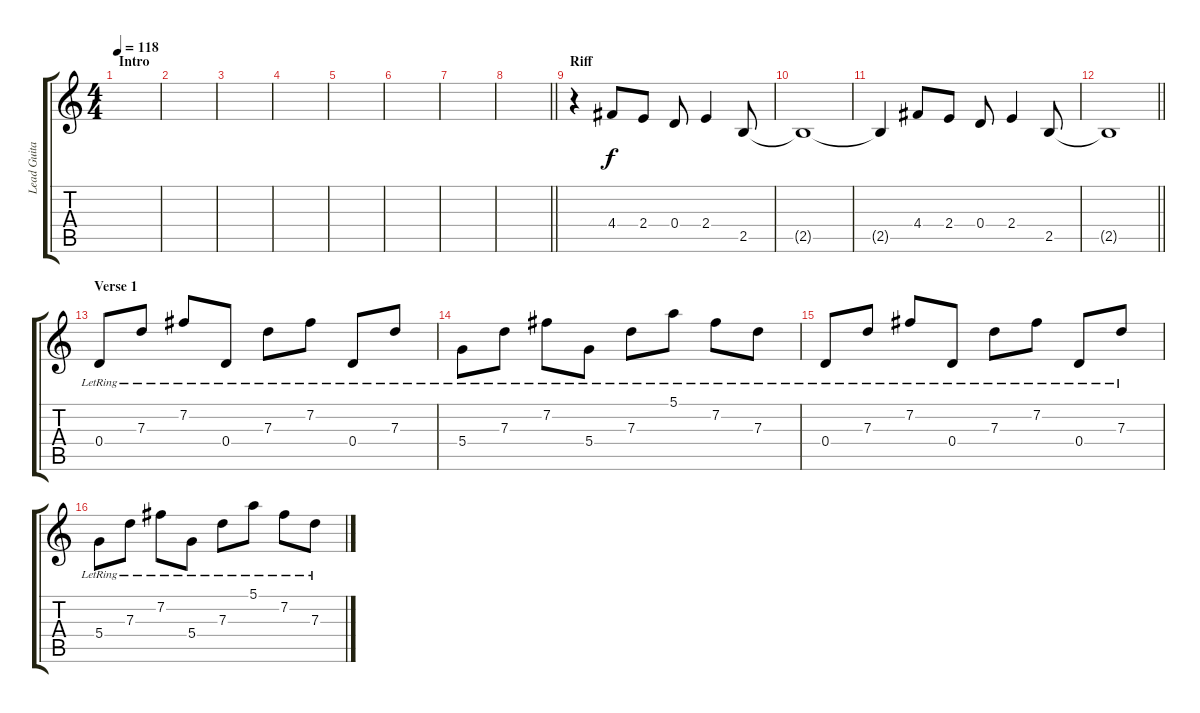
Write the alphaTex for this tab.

\track ("Lead Guitar" "Lead Guita") {instrument acousticguitarsteel}
\staff {score tabs}
\tuning (E4 B3 G3 D3 A2 E2) {hide}
\ts (4 4)
\section ("" "Intro")
\tempo 118
\clef g2
\ks c
|
|
|
|
|
|
|
\barLineRight lightlight
|
\section ("" "Riff")
r.4{instrument distortionguitar} 4.4.8 2.4.8 0.4.8 2.4.4 2.5.8 |
2.5{t}.1 |
2.5{t}.4 4.4.8 2.4.8 0.4.8 2.4.4 2.5.8 |
\barLineRight lightlight
2.5{t}.1 |
\section ("" "Verse 1")
0.4{lr}.8{volume 10 instrument electricguitarjazz} 7.3{lr}.8 7.2{lr}.8 0.4{lr}.8 7.3{lr}.8 7.2{lr}.8 0.4{lr}.8 7.3{lr}.8 |
5.4{lr}.8 7.3{lr}.8 7.2{lr}.8 5.4{lr}.8 7.3{lr}.8 5.1{lr}.8 7.2{lr}.8 7.3{lr}.8 |
0.4{lr}.8 7.3{lr}.8 7.2{lr}.8 0.4{lr}.8 7.3{lr}.8 7.2{lr}.8 0.4{lr}.8 7.3{lr}.8 |
5.4{lr}.8 7.3{lr}.8 7.2{lr}.8 5.4{lr}.8 7.3{lr}.8 5.1{lr}.8 7.2{lr}.8 7.3{lr}.8
